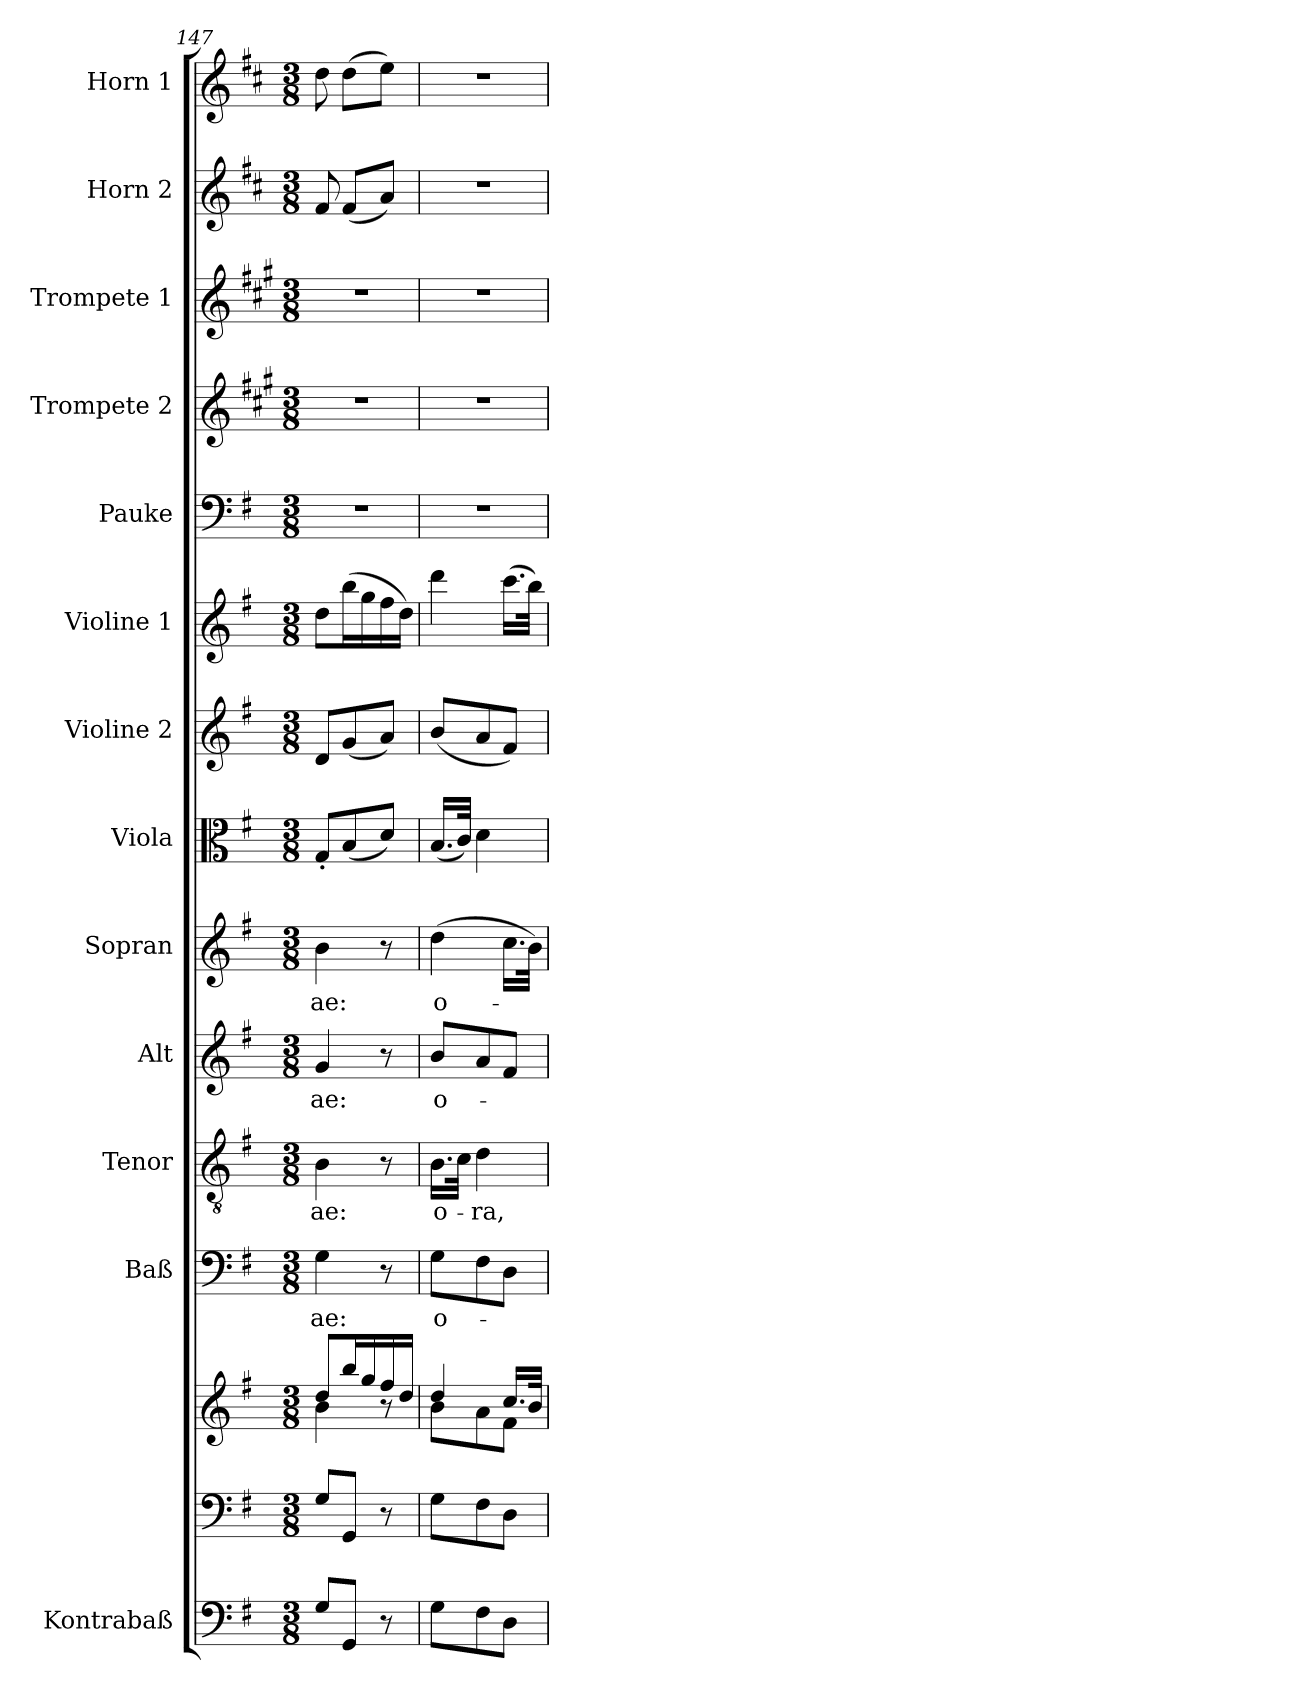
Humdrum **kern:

**kern	**kern	**kern	**kern	**text	**kern	**text	**kern	**text	**kern	**text	**kern	**kern	**kern	**kern	**kern	**kern	**kern	**kern
*part14	*part13	*part13	*part12	*part12	*part11	*part11	*part10	*part10	*part9	*part9	*part8	*part7	*part6	*part5	*part4	*part3	*part2	*part1
*staff15	*staff14	*staff13	*staff12	*staff12	*staff11	*staff11	*staff10	*staff10	*staff9	*staff9	*staff8	*staff7	*staff6	*staff5	*staff4	*staff3	*staff2	*staff1
*I"Kontrabaß	*	*	*I"Baß	*	*I"Tenor	*	*I"Alt	*	*I"Sopran	*	*I"Viola	*I"Violine 2	*I"Violine 1	*I"Pauke	*I"Trompete 2	*I"Trompete 1	*I"Horn 2	*I"Horn 1
*I'Kb.	*	*	*	*	*	*	*	*	*	*	*I'Vla.	*I'Vl. 2	*I'Vl. 1	*	*I'Tr. 2	*I'Tr. 1	*I'Hr. 2	*I'Hr. 1
*clefF4	*clefF4	*clefG2	*clefF4	*	*clefGv2	*	*clefG2	*	*clefG2	*	*clefC3	*clefG2	*clefG2	*clefF4	*clefG2	*clefG2	*clefG2	*clefG2
*ITrd7c12	*	*	*	*	*	*	*	*	*	*	*	*	*	*	*ITrd1c2	*ITrd1c2	*ITrd4c7	*ITrd4c7
*k[f#]	*k[f#]	*k[f#]	*k[f#]	*	*k[f#]	*	*k[f#]	*	*k[f#]	*	*k[f#]	*k[f#]	*k[f#]	*k[f#]	*k[f#]	*k[f#]	*k[f#]	*k[f#]
*G:	*G:	*G:	*G:	*	*G:	*	*G:	*	*G:	*	*G:	*G:	*G:	*G:	*G:	*G:	*G:	*G:
*M3/8	*M3/8	*M3/8	*M3/8	*	*M3/8	*	*M3/8	*	*M3/8	*	*M3/8	*M3/8	*M3/8	*M3/8	*M3/8	*M3/8	*M3/8	*M3/8
=147	=147	=147	=147	=147	=147	=147	=147	=147	=147	=147	=147	=147	=147	=147	=147	=147	=147	=147
*	*	*^	*	*	*	*	*	*	*	*	*	*	*	*	*	*	*	*
!	!	!	!	!	!LO:LY:b	!	!LO:LY:b	!	!LO:LY:b	!	!LO:LY:b	!	!	!	!	!	!	!	!
8GG/L	8G/L	8dd/L	4b\	4G\	-ae:	4B\	-ae:	4g/	-ae:	4b\	-ae:	8G'</L	8d/L	8dd\L	4.r	4.r	4.r	8B/	8g\
8GGG/J	8GG/J	16bb/L	.	.	.	.	.	.	.	.	.	(<8B/	(<8g/	(>16bb\L	.	.	.	(<8B/L	(>8g\L
.	.	16gg/	.	.	.	.	.	.	.	.	.	.	.	16gg\	.	.	.	.	.
8r	8r	16ff#/	8ra	8r	.	8r	.	8r	.	8r	.	8d/J)	8a/J)	16ff#\	.	.	.	8d/J)	8a\J)
.	.	16dd/JJ	.	.	.	.	.	.	.	.	.	.	.	16dd\JJ)	.	.	.	.	.
=148	=148	=148	=148	=148	=148	=148	=148	=148	=148	=148	=148	=148	=148	=148	=148	=148	=148	=148	=148
!	!	!	!	!	!LO:LY:b	!	!LO:LY:b	!	!LO:LY:b	!	!LO:LY:b	!	!	!	!	!	!	!	!
8GG\L	8G\L	4dd/	8b\L	8G\L	o-	16.B\LL	o-	8b/L	o-	(>4dd\	o-	(<16.B/LL	(<8b/L	4ddd\	4.r	4.r	4.r	4.r	4.r
.	.	.	.	.	.	32c\JJk	.	.	.	.	.	32c/JJk)	.	.	.	.	.	.	.
!	!	!	!	!	!	!	!LO:LY:b	!	!	!	!	!	!	!	!	!	!	!	!
8FF#\	8F#\	.	8a\	8F#\	.	4d\	-ra,	8a/	.	.	.	4d\	8a/	.	.	.	.	.	.
8DD\J	8D\J	16.cc/LL	8f#\J	8D\J	.	.	.	8f#/J	.	16.cc\LL	.	.	8f#/J)	(>16.ccc\LL	.	.	.	.	.
.	.	32b/JJk	.	.	.	.	.	.	.	32b\JJk)	.	.	.	32bb\JJk)	.	.	.	.	.
*	*	*v	*v	*	*	*	*	*	*	*	*	*	*	*	*	*	*	*	*
=	=	=	=	=	=	=	=	=	=	=	=	=	=	=	=	=	=	=
*-	*-	*-	*-	*-	*-	*-	*-	*-	*-	*-	*-	*-	*-	*-	*-	*-	*-	*-
